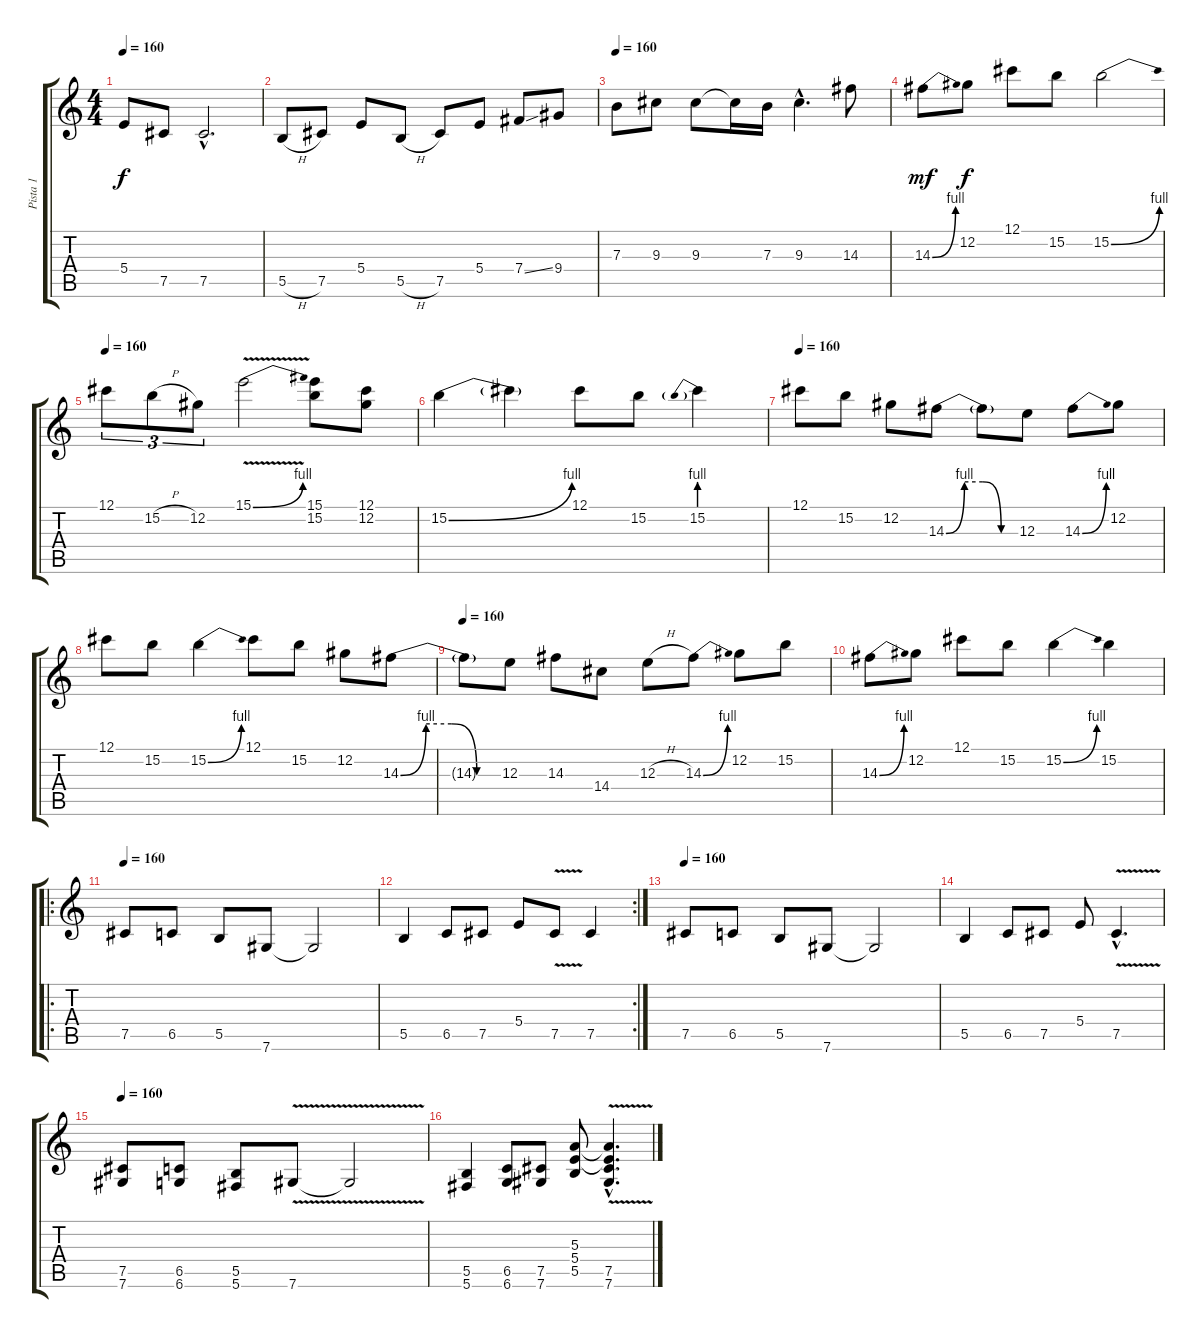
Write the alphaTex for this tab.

\track ("Pista 1" "Pista 1") {instrument overdrivenguitar}
\staff {score tabs}
\tuning (Db4 Ab3 E3 B2 Gb2 Db2) {hide}
\ts (4 4)
\tempo 160
\clef g2
\ks c
5.4.8{dy f} 7.5.8 7.5{hac}.2{d} |
5.5{h}.8 7.5.8 5.4.8 5.5{h}.8 7.5.8 5.4.8 7.4{ss}.8 9.4.8 |
\tempo 160
7.3.8 9.3.8 9.3.8 9.3{t}.16 7.3.16 9.3{hac}.4{d} 14.3.8 |
14.3{be (bend 0 0 60 4)}.8{dy mf} 12.2.8{dy f} 12.1.8 15.2.8 15.2{be (bend 0 0 60 4)}.2 |
\tempo 160
12.1.8{tu (3 2)} 15.2{h}.8{tu (3 2)} 12.2.8{tu (3 2)} 15.1{be (bend 0 0 60 4) v}.2 (15.1 15.2).8 (12.1 12.2).8 |
15.2{be (bend 0 0 60 4)}.4 15.2{t}.4 12.1.8 15.2.8 15.2{be (prebend 0 4 60 4)}.4 |
\tempo 160
12.1.8 15.2.8 12.2.8 14.3{be (custom 0 0 15 4 30 4 45 0 60 0)}.8 14.3{t}.8 12.3.8 14.3{be (bend 0 0 60 4)}.8 12.2.8 |
12.1.8 15.2.8 15.2{be (bend 0 0 60 4)}.4 12.1.8 15.2.8 12.2.8 14.3{be (custom 0 0 15 4 30 4 45 0 60 0)}.8 |
\tempo 160
14.3{t}.8 12.3.8 14.3.8 14.4.8 12.3{h}.8 14.3{be (bend 0 0 60 4)}.8 12.2.8 15.2.8 |
14.3{be (bend 0 0 60 4)}.8 12.2.8 12.1.8 15.2.8 15.2{be (bend 0 0 60 4)}.4 15.2.4 |
\ro
\tempo 160
7.5.8{volume 16 balance 3} 6.5.8 5.5.8 7.6.8 7.6{t}.2 |
\rc 2
5.5.4 6.5.8 7.5.8 5.4.8 7.5{v}.8 7.5.4 |
\tempo 160
7.5.8 6.5.8 5.5.8 7.6.8 7.6{t}.2 |
5.5.4 6.5.8 7.5.8 5.4.8 7.5{v hac}.4{d} |
\tempo 160
(7.5 7.6).8 (6.5 6.6).8 (5.5 5.6).8 7.6{v}.8 7.6{t}.2 |
(5.5 5.6).4 (6.5 6.6).8 (7.5 7.6).8 (5.3 5.4 5.5).8 (5.3{hac t} 5.4{hac t} 7.5{v hac} 7.6{v hac}).4{d}
